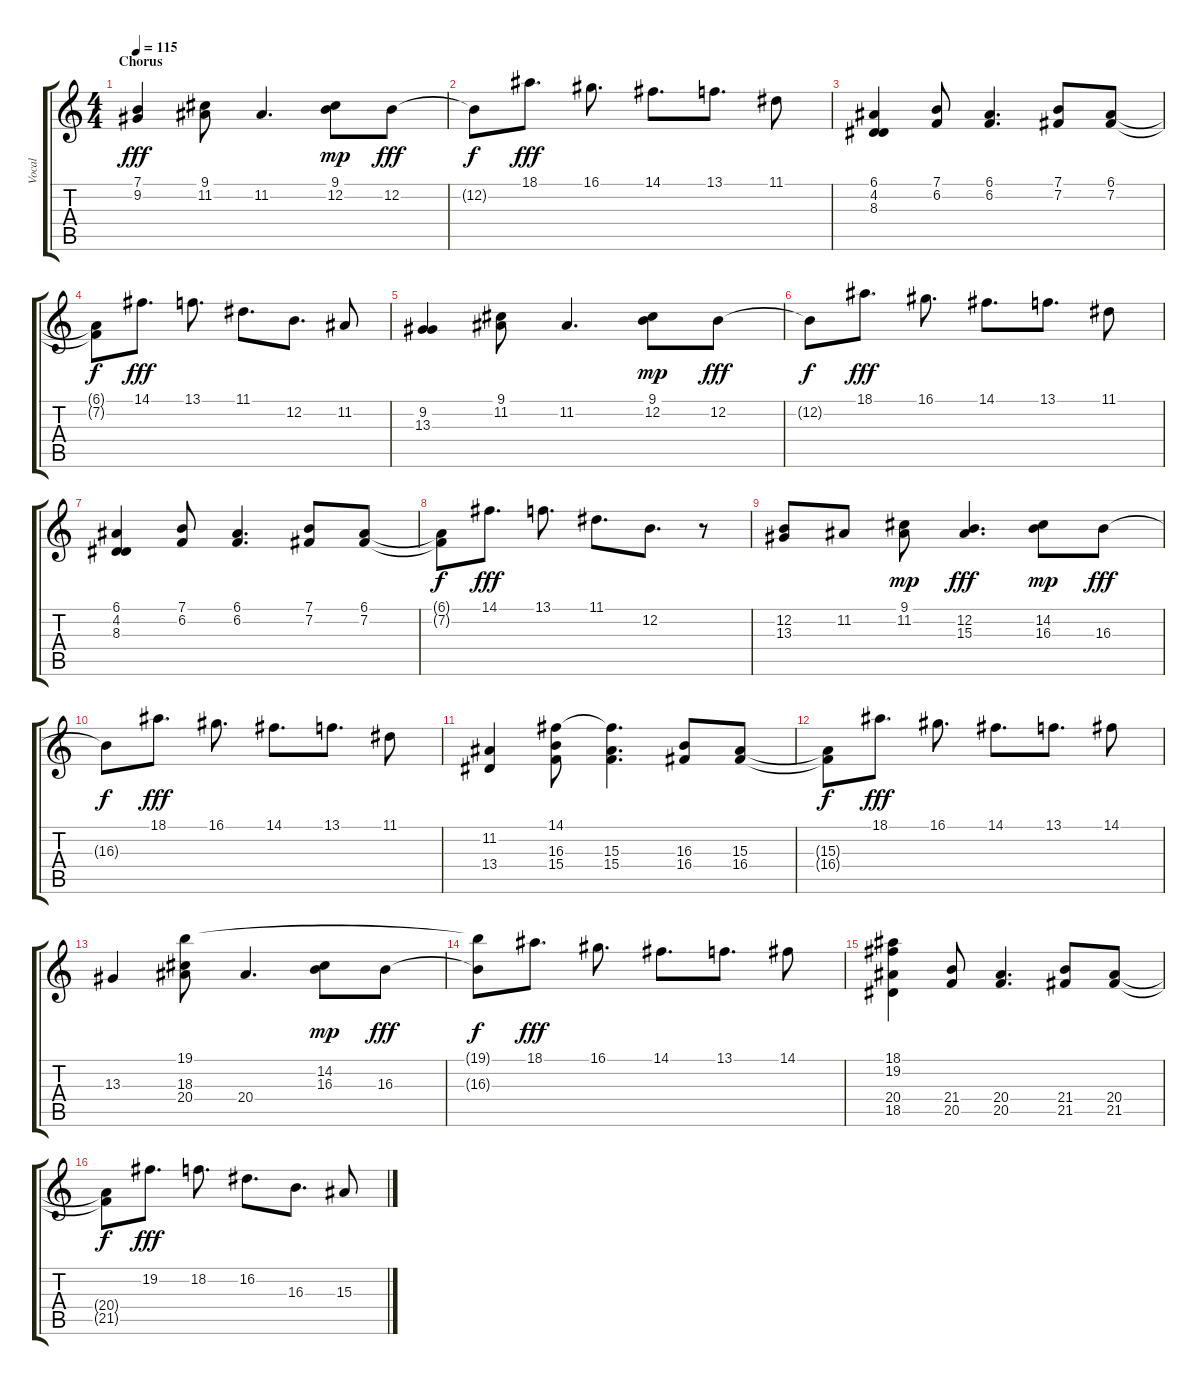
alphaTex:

\track ("Vocal" "Vocal") {instrument trumpet}
\staff {score tabs}
\tuning (E4 B3 G3 D3 A2 E2) {hide}
\ts (4 4)
\section ("" "Chorus")
\tempo 115
\clef g2
\ks c
(7.1 9.2).4{dy fff} (9.1 11.2).8 11.2.4{d} (9.1 12.2).8{dy mp} 12.2.8{dy fff} |
12.2{t}.8{dy f} 18.1.8{d dy fff} 16.1.8{d} 14.1.8{d} 13.1.8{d} 11.1.8 |
(6.1 4.2 8.3).4 (7.1 6.2).8 (6.1 6.2).4{d} (7.1 7.2).8 (6.1 7.2).8 |
(6.1{t} 7.2{t}).8{dy f} 14.1.8{d dy fff} 13.1.8{d} 11.1.8{d} 12.2.8{d} 11.2.8 |
(9.2 13.3).4 (9.1 11.2).8 11.2.4{d} (9.1 12.2).8{dy mp} 12.2.8{dy fff} |
12.2{t}.8{dy f} 18.1.8{d dy fff} 16.1.8{d} 14.1.8{d} 13.1.8{d} 11.1.8 |
(6.1 4.2 8.3).4 (7.1 6.2).8 (6.1 6.2).4{d} (7.1 7.2).8 (6.1 7.2).8 |
(6.1{t} 7.2{t}).8{dy f} 14.1.8{d dy fff} 13.1.8{d} 11.1.8{d} 12.2.8{d} r.8 |
(12.2 13.3).8 11.2.8 (9.1 11.2).8{dy mp} (12.2 15.3).4{d dy fff} (14.2 16.3).8{dy mp} 16.3.8{dy fff} |
16.3{t}.8{dy f} 18.1.8{d dy fff} 16.1.8{d} 14.1.8{d} 13.1.8{d} 11.1.8 |
(11.2 13.4).4 (14.1 16.3 15.4).8 (14.1{t} 15.3 15.4).4{d} (16.3 16.4).8 (15.3 16.4).8 |
(15.3{t} 16.4{t}).8{dy f} 18.1.8{d dy fff} 16.1.8{d} 14.1.8{d} 13.1.8{d} 14.1.8 |
13.3.4 (19.1 18.3 20.4).8 20.4.4{d} (14.2 16.3).8{dy mp} 16.3.8{dy fff} |
(19.1{t} 16.3{t}).8{dy f} 18.1.8{d dy fff} 16.1.8{d} 14.1.8{d} 13.1.8{d} 14.1.8 |
(18.1 19.2 20.4 18.5).4 (21.4 20.5).8 (20.4 20.5).4{d} (21.4 21.5).8 (20.4 21.5).8 |
(20.4{t} 21.5{t}).8{dy f} 19.2.8{d dy fff} 18.2.8{d} 16.2.8{d} 16.3.8{d} 15.3.8
